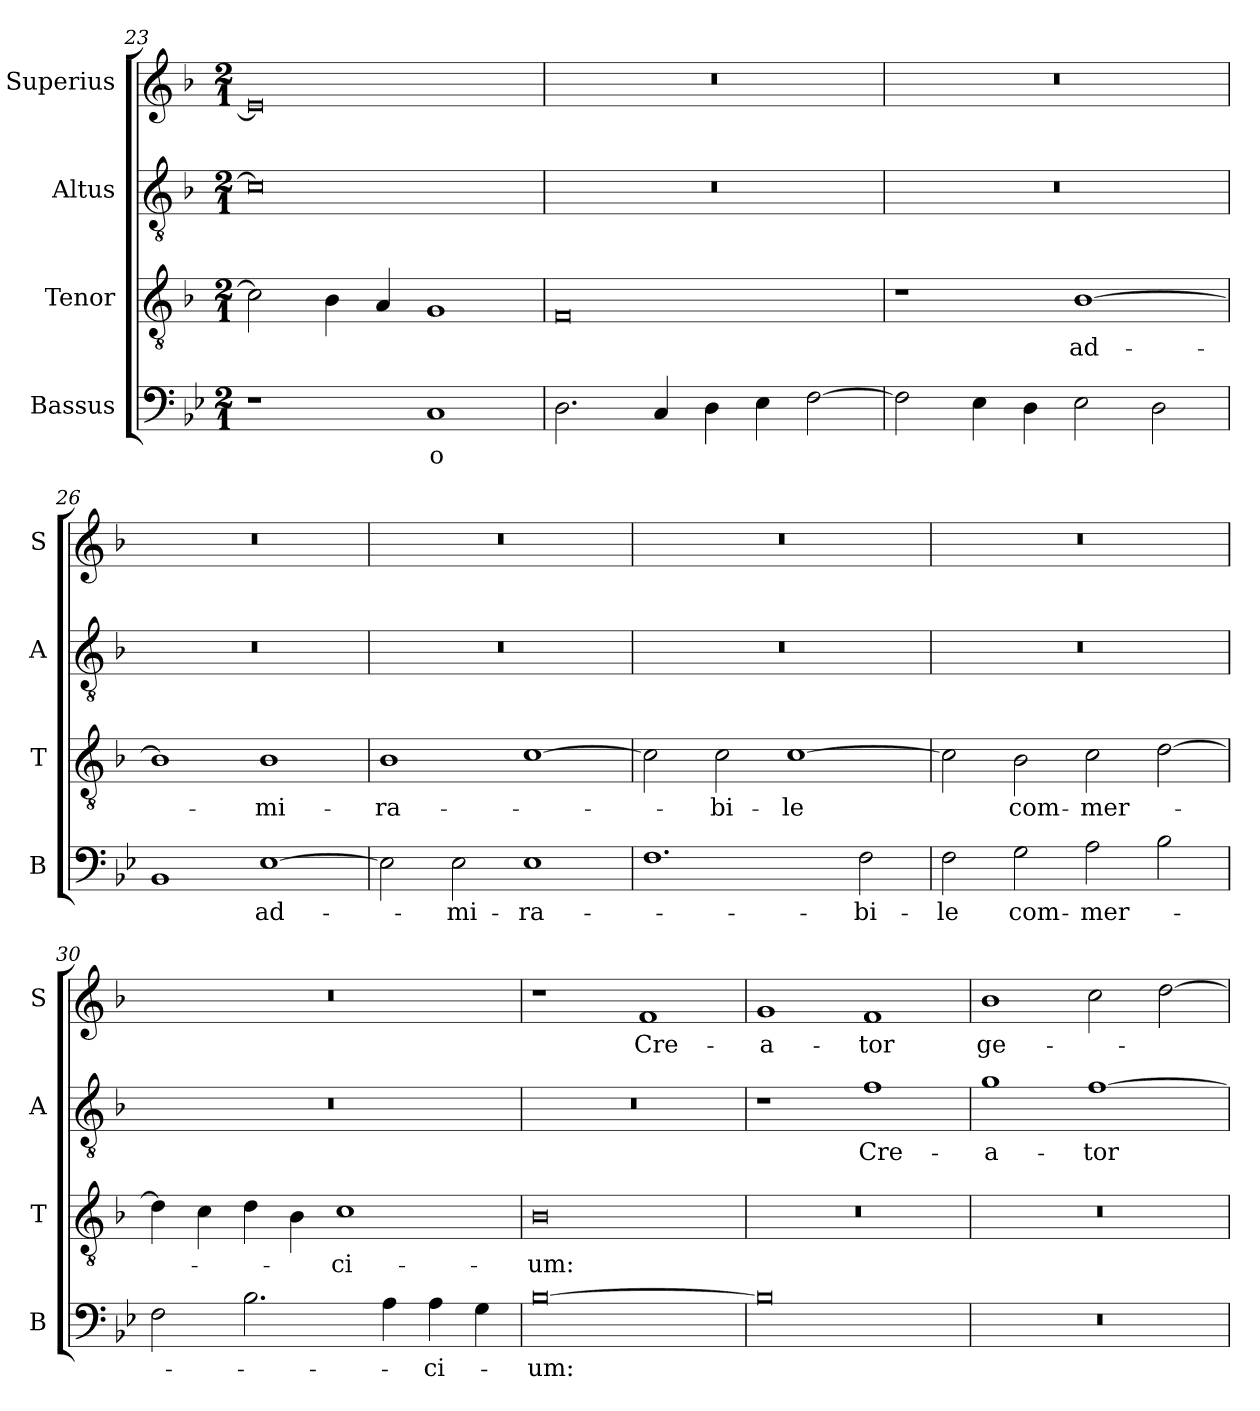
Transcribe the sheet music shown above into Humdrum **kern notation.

**kern	**text	**kern	**text	**kern	**text	**kern	**text
*part4	*part4	*part3	*part3	*part2	*part2	*part1	*part1
*staff4	*staff4	*staff3	*staff3	*staff2	*staff2	*staff1	*staff1
*I"Bassus	*	*I"Tenor	*	*I"Altus	*	*I"Superius	*
*I'B	*	*I'T	*	*I'A	*	*I'S	*
*clefF4	*	*clefGv2	*	*clefGv2	*	*clefG2	*
*k[b-e-]	*	*k[b-]	*	*k[b-]	*	*k[b-]	*
*M2/1	*	*M2/1	*	*M2/1	*	*M2/1	*
=23	=23	=23	=23	=23	=23	=23	=23
1r	.	2c]	.	0c]	.	0e]	.
.	.	4B-	.	.	.	.	.
.	.	4A	.	.	.	.	.
1C	o	1G	.	.	.	.	.
=24	=24	=24	=24	=24	=24	=24	=24
2.D	.	0F	.	0r	.	0r	.
4C	.	.	.	.	.	.	.
4D	.	.	.	.	.	.	.
4E-	.	.	.	.	.	.	.
[2F	.	.	.	.	.	.	.
=25	=25	=25	=25	=25	=25	=25	=25
2F]	.	1r	.	0r	.	0r	.
4E-	.	.	.	.	.	.	.
4D	.	.	.	.	.	.	.
2E-	.	[1B-	ad-	.	.	.	.
2D	.	.	.	.	.	.	.
=26	=26	=26	=26	=26	=26	=26	=26
1BB-	.	1B-]	.	0r	.	0r	.
[1E-	ad-	1B-	-mi-	.	.	.	.
=27	=27	=27	=27	=27	=27	=27	=27
2E-]	.	1B-	-ra-	0r	.	0r	.
2E-	-mi-	.	.	.	.	.	.
1E-	-ra-	[1c	.	.	.	.	.
=28	=28	=28	=28	=28	=28	=28	=28
1.F	.	2c]	.	0r	.	0r	.
.	.	2c	-bi-	.	.	.	.
.	.	[1c	-le	.	.	.	.
2F	-bi-	.	.	.	.	.	.
=29	=29	=29	=29	=29	=29	=29	=29
2F	-le	2c]	.	0r	.	0r	.
2G	com-	2B-	com-	.	.	.	.
2A	-mer-	2c	-mer-	.	.	.	.
2B-	.	[2d	.	.	.	.	.
=30	=30	=30	=30	=30	=30	=30	=30
2F	.	4d]	.	0r	.	0r	.
.	.	4c	.	.	.	.	.
2.B-	.	4d	.	.	.	.	.
.	.	4B-	.	.	.	.	.
.	.	1c	-ci-	.	.	.	.
4A	.	.	.	.	.	.	.
4A	-ci-	.	.	.	.	.	.
4G	.	.	.	.	.	.	.
=31	=31	=31	=31	=31	=31	=31	=31
[0B-	-um:	0B-	-um:	0r	.	1r	.
.	.	.	.	.	.	1f	Cre-
=32	=32	=32	=32	=32	=32	=32	=32
0B-]	.	0r	.	1r	.	1g	-a-
.	.	.	.	1f	Cre-	1f	-tor
=33	=33	=33	=33	=33	=33	=33	=33
0r	.	0r	.	1g	-a-	1b-	ge-
.	.	.	.	[1f	-tor	2cc	.
.	.	.	.	.	.	[2dd	.
=	=	=	=	=	=	=	=
*-	*-	*-	*-	*-	*-	*-	*-
